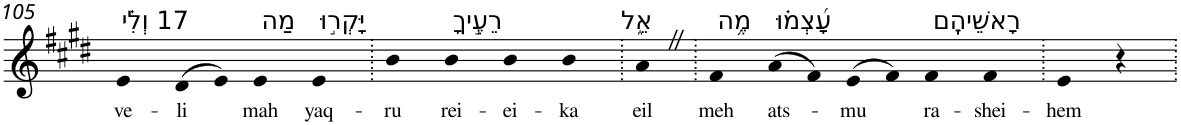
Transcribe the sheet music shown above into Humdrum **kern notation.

**kern	**text
*part1	*part1
*staff1	*staff1
*I"Piano	*
*I'Pno	*
!!LO:PB:g=z
*clefG2	*
*k[f#c#g#d#]	*
*E:	*
=105	=105
!LO:TX:a:t=17 וְלִ֗י	!
!	!LO:LY:b
4e	ve-
!	!LO:LY:b
(>8d#	-li
8e)	.
!LO:TX:a:t=מַה	!
!	!LO:LY:b
4e	mah
!LO:TX:a:t=יָּקְר֣וּ	!
!	!LO:LY:b
4e	yaq-
=106.	=106.
!	!LO:LY:b
4b	-ru
!LO:TX:a:t=רֵעֶ֣יךָ	!
!	!LO:LY:b
4b	rei-
!	!LO:LY:b
4b	-ei-
!	!LO:LY:b
4b	-ka
=107.	=107.
!LO:TX:a:t=אֵ֑ל	!
!	!LO:LY:b
4aZ	eil
=108.	=108.
!LO:TX:a:t=מֶ֥ה	!
!	!LO:LY:b
4f#	meh
!LO:TX:a:t=עָ֝צְמ֗וּ	!
!	!LO:LY:b
(>8a	ats-
8f#)	.
!	!LO:LY:b
(>8e	-mu
8f#)	.
!LO:TX:a:t=רָאשֵׁיהֶֽם	!
!	!LO:LY:b
4f#	ra-
!	!LO:LY:b
4f#	-shei-
=109.	=109.
!	!LO:LY:b
4e	-hem
4r	.
=.	=.
*-	*-
